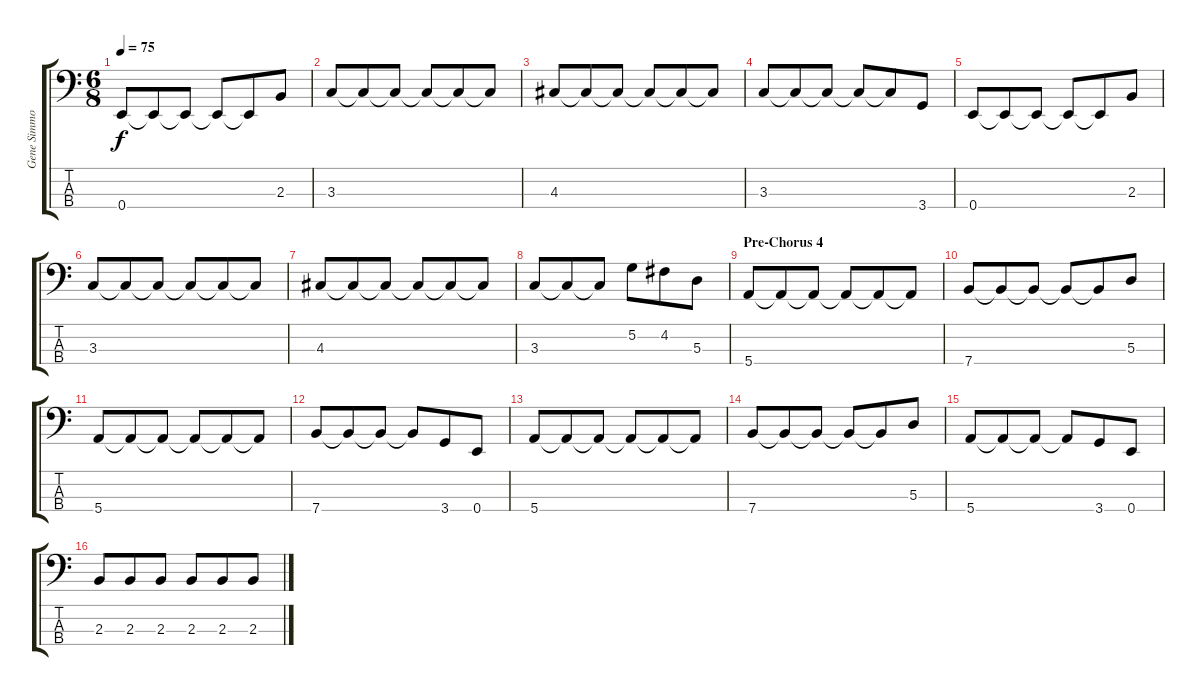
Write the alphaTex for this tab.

\track ("Gene Simmons" "Gene Simmo") {instrument electricbassfinger}
\staff {score tabs}
\tuning (G2 D2 A1 E1) {hide}
\ts (6 8)
\tempo 75
\clef f4
\ks c
0.4.8{dy f} 0.4{t}.8 0.4{t}.8 0.4{t}.8 0.4{t}.8 2.3.8 |
3.3.8 3.3{t}.8 3.3{t}.8 3.3{t}.8 3.3{t}.8 3.3{t}.8 |
4.3.8 4.3{t}.8 4.3{t}.8 4.3{t}.8 4.3{t}.8 4.3{t}.8 |
3.3.8 3.3{t}.8 3.3{t}.8 3.3{t}.8 3.3{t}.8 3.4.8 |
0.4.8 0.4{t}.8 0.4{t}.8 0.4{t}.8 0.4{t}.8 2.3.8 |
3.3.8 3.3{t}.8 3.3{t}.8 3.3{t}.8 3.3{t}.8 3.3{t}.8 |
4.3.8 4.3{t}.8 4.3{t}.8 4.3{t}.8 4.3{t}.8 4.3{t}.8 |
3.3.8 3.3{t}.8 3.3{t}.8 5.2.8 4.2.8 5.3.8 |
\section ("" "Pre-Chorus 4")
5.4.8 5.4{t}.8 5.4{t}.8 5.4{t}.8 5.4{t}.8 5.4{t}.8 |
7.4.8 7.4{t}.8 7.4{t}.8 7.4{t}.8 7.4{t}.8 5.3.8 |
5.4.8 5.4{t}.8 5.4{t}.8 5.4{t}.8 5.4{t}.8 5.4{t}.8 |
7.4.8 7.4{t}.8 7.4{t}.8 7.4{t}.8 3.4.8 0.4.8 |
5.4.8 5.4{t}.8 5.4{t}.8 5.4{t}.8 5.4{t}.8 5.4{t}.8 |
7.4.8 7.4{t}.8 7.4{t}.8 7.4{t}.8 7.4{t}.8 5.3.8 |
5.4.8 5.4{t}.8 5.4{t}.8 5.4{t}.8 3.4.8 0.4.8 |
2.3.8 2.3.8 2.3.8 2.3.8 2.3.8 2.3.8
